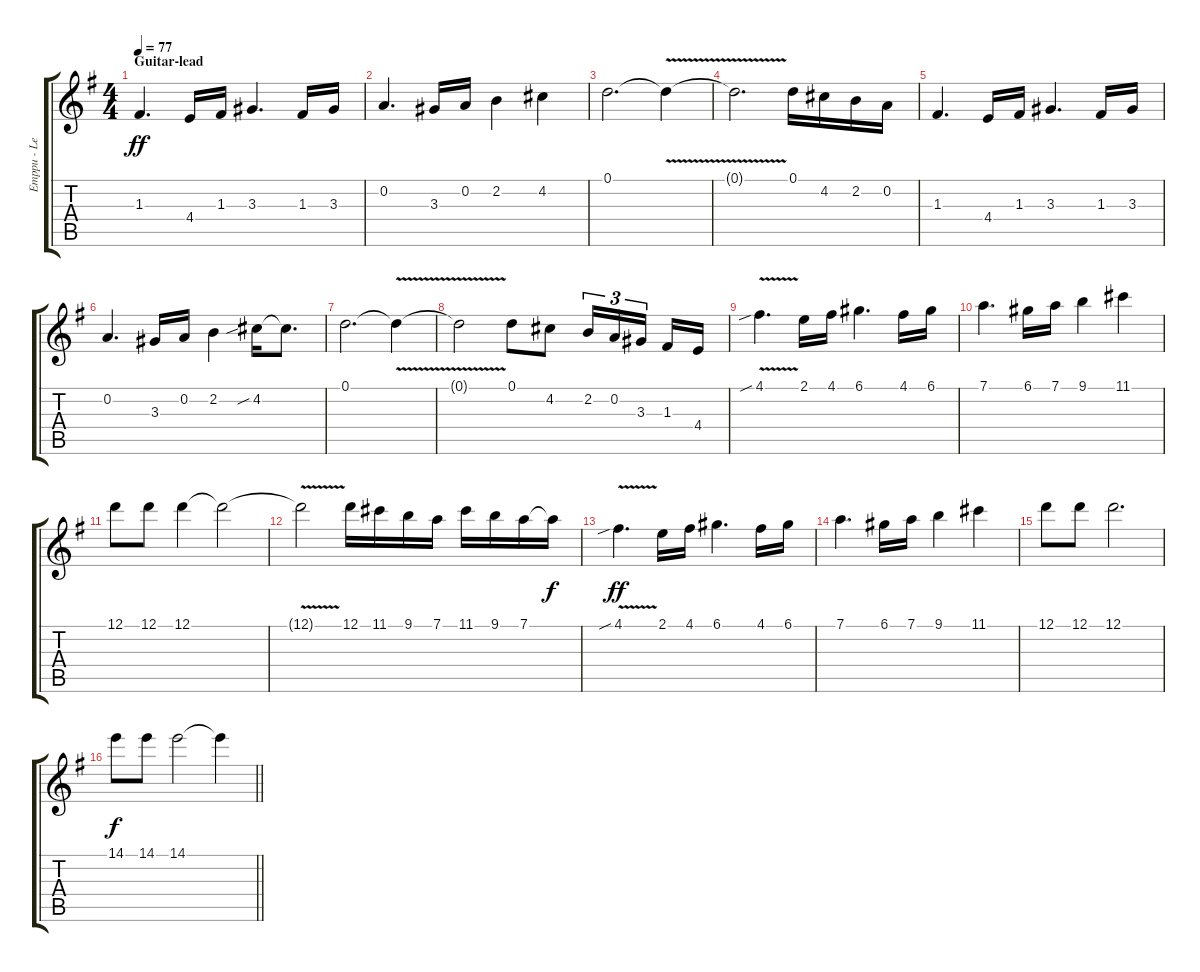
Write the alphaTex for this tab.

\track ("Emppu - Lead and Rythm guitar" "Emppu - Le") {instrument distortionguitar}
\staff {score tabs}
\tuning (D4 A3 F3 C3 G2 D2) {hide}
\ts (4 4)
\section ("" "Guitar-lead")
\tempo 77
\clef g2
\ks eminor
1.3.4{d dy ff} 4.4.16 1.3.16 3.3.4{d} 1.3.16 3.3.16 |
0.2.4{d} 3.3.16 0.2.16 2.2.4 4.2.4 |
0.1.2{d} 0.1{v t}.4 |
0.1{v t}.2{d} 0.1.16 4.2.16 2.2.16 0.2.16 |
1.3.4{d} 4.4.16 1.3.16 3.3.4{d} 1.3.16 3.3.16 |
0.2.4{d} 3.3.16 0.2.16 2.2.4 4.2{sib}.16 4.2{t}.8{d} |
0.1.2{d} 0.1{v t}.4 |
0.1{v t}.2 0.1.8 4.2.8 2.2.16{tu (3 2)} 0.2.16{tu (3 2)} 3.3.16{tu (3 2) beam splitsecondary} 1.3.16 4.4.16 |
4.1{v sib}.4{d} 2.1.16 4.1.16 6.1.4{d} 4.1.16 6.1.16 |
7.1.4{d} 6.1.16 7.1.16 9.1.4 11.1.4 |
12.1.8 12.1.8 12.1.4 12.1{t}.2 |
12.1{v t}.2 12.1.16 11.1.16 9.1.16 7.1.16 11.1.16 9.1.16 7.1.16 7.1{t}.16{dy f} |
4.1{v sib}.4{d dy ff} 2.1.16 4.1.16 6.1.4{d} 4.1.16 6.1.16 |
7.1.4{d} 6.1.16 7.1.16 9.1.4 11.1.4 |
12.1.8 12.1.8 12.1.2{d} |
\barLineRight lightlight
14.1.8{dy f} 14.1.8 14.1.2 14.1{t}.4
